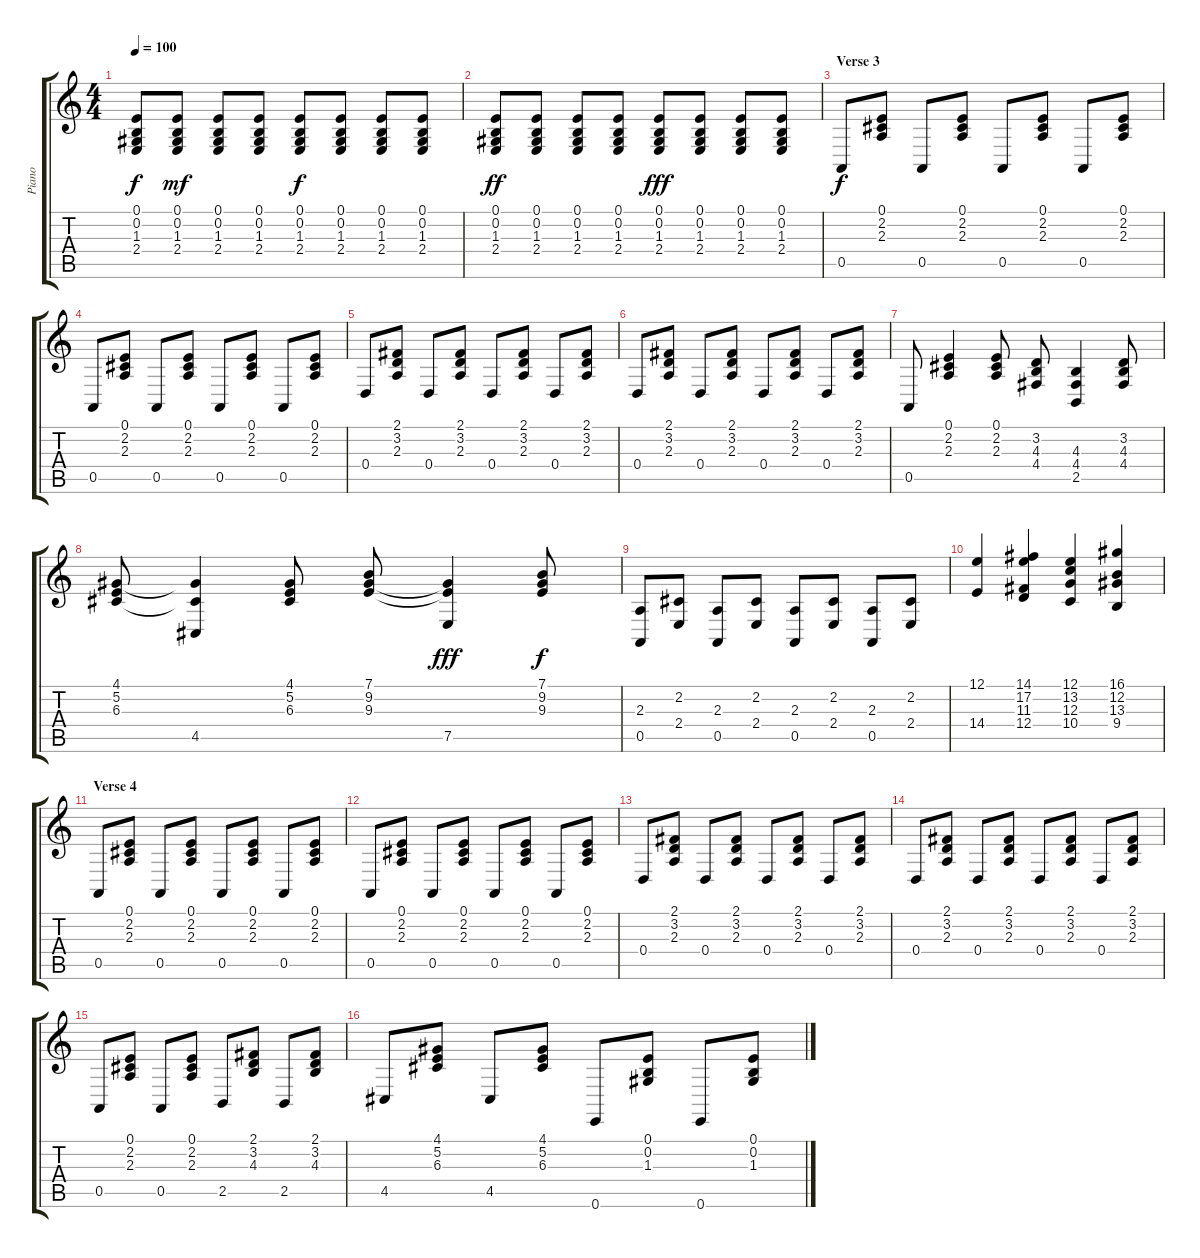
\track ("Piano" "Piano") {instrument electricgrandpiano}
\staff {score tabs}
\tuning (E4 B3 G3 D3 A2 E2) {hide}
\ts (4 4)
\tempo 100
\clef g2
\ks c
(0.1{t} 0.2{t} 1.3{t} 2.4{t}).8{dy f} (0.1 0.2 1.3 2.4).8{dy mf} (0.1 0.2 1.3 2.4).8 (0.1 0.2 1.3 2.4).8 (0.1 0.2 1.3 2.4).8{dy f} (0.1 0.2 1.3 2.4).8 (0.1 0.2 1.3 2.4).8 (0.1 0.2 1.3 2.4).8 |
(0.1 0.2 1.3 2.4).8{dy ff} (0.1 0.2 1.3 2.4).8 (0.1 0.2 1.3 2.4).8 (0.1 0.2 1.3 2.4).8 (0.1 0.2 1.3 2.4).8{dy fff} (0.1 0.2 1.3 2.4).8 (0.1 0.2 1.3 2.4).8 (0.1 0.2 1.3 2.4).8 |
\section ("" "Verse 3")
0.5.8{dy f} (0.1 2.2 2.3).8 0.5.8 (0.1 2.2 2.3).8 0.5.8 (0.1 2.2 2.3).8 0.5.8 (0.1 2.2 2.3).8 |
0.5.8 (0.1 2.2 2.3).8 0.5.8 (0.1 2.2 2.3).8 0.5.8 (0.1 2.2 2.3).8 0.5.8 (0.1 2.2 2.3).8 |
0.4.8 (2.1 3.2 2.3).8 0.4.8 (2.1 3.2 2.3).8 0.4.8 (2.1 3.2 2.3).8 0.4.8 (2.1 3.2 2.3).8 |
0.4.8 (2.1 3.2 2.3).8 0.4.8 (2.1 3.2 2.3).8 0.4.8 (2.1 3.2 2.3).8 0.4.8 (2.1 3.2 2.3).8 |
0.5.8 (0.1 2.2 2.3).4 (0.1 2.2 2.3).8 (3.2 4.3 4.4).8 (4.3 4.4 2.5).4 (3.2 4.3 4.4).8 |
(4.1 5.2 6.3).8 (4.1{t} 6.3{t} 4.5).4 (4.1 5.2 6.3).8 (7.1 9.2 9.3).8 (9.2{t} 9.3{t} 7.5).4{dy fff} (7.1 9.2 9.3).8{dy f} |
(2.3 0.5).8 (2.2 2.4).8 (2.3 0.5).8 (2.2 2.4).8 (2.3 0.5).8 (2.2 2.4).8 (2.3 0.5).8 (2.2 2.4).8 |
(12.1 14.4).4 (14.1 17.2 11.3 12.4).4 (12.1 13.2 12.3 10.4).4 (16.1 12.2 13.3 9.4).4 |
\section ("" "Verse 4")
0.5.8 (0.1 2.2 2.3).8 0.5.8 (0.1 2.2 2.3).8 0.5.8 (0.1 2.2 2.3).8 0.5.8 (0.1 2.2 2.3).8 |
0.5.8 (0.1 2.2 2.3).8 0.5.8 (0.1 2.2 2.3).8 0.5.8 (0.1 2.2 2.3).8 0.5.8 (0.1 2.2 2.3).8 |
0.4.8 (2.1 3.2 2.3).8 0.4.8 (2.1 3.2 2.3).8 0.4.8 (2.1 3.2 2.3).8 0.4.8 (2.1 3.2 2.3).8 |
0.4.8 (2.1 3.2 2.3).8 0.4.8 (2.1 3.2 2.3).8 0.4.8 (2.1 3.2 2.3).8 0.4.8 (2.1 3.2 2.3).8 |
0.5.8 (0.1 2.2 2.3).8 0.5.8 (0.1 2.2 2.3).8 2.5.8 (2.1 3.2 4.3).8 2.5.8 (2.1 3.2 4.3).8 |
4.5.8 (4.1 5.2 6.3).8 4.5.8 (4.1 5.2 6.3).8 0.6.8 (0.1 0.2 1.3).8 0.6.8 (0.1 0.2 1.3).8
